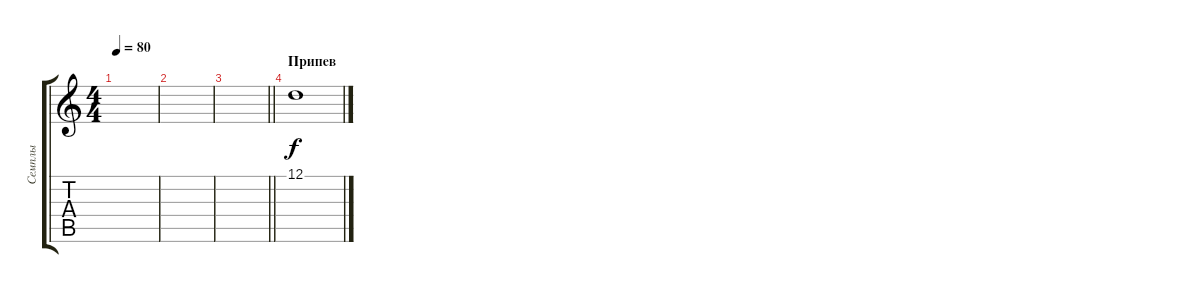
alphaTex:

\track ("Семплы" "Семплы") {instrument pad5bowed}
\staff {score tabs}
\tuning (D4 A3 F3 C3 G2 D2) {hide}
\ts (4 4)
\tempo 80
\clef g2
\ks c
|
|
\barLineRight lightlight
|
\section ("" "Припев")
12.1.1
